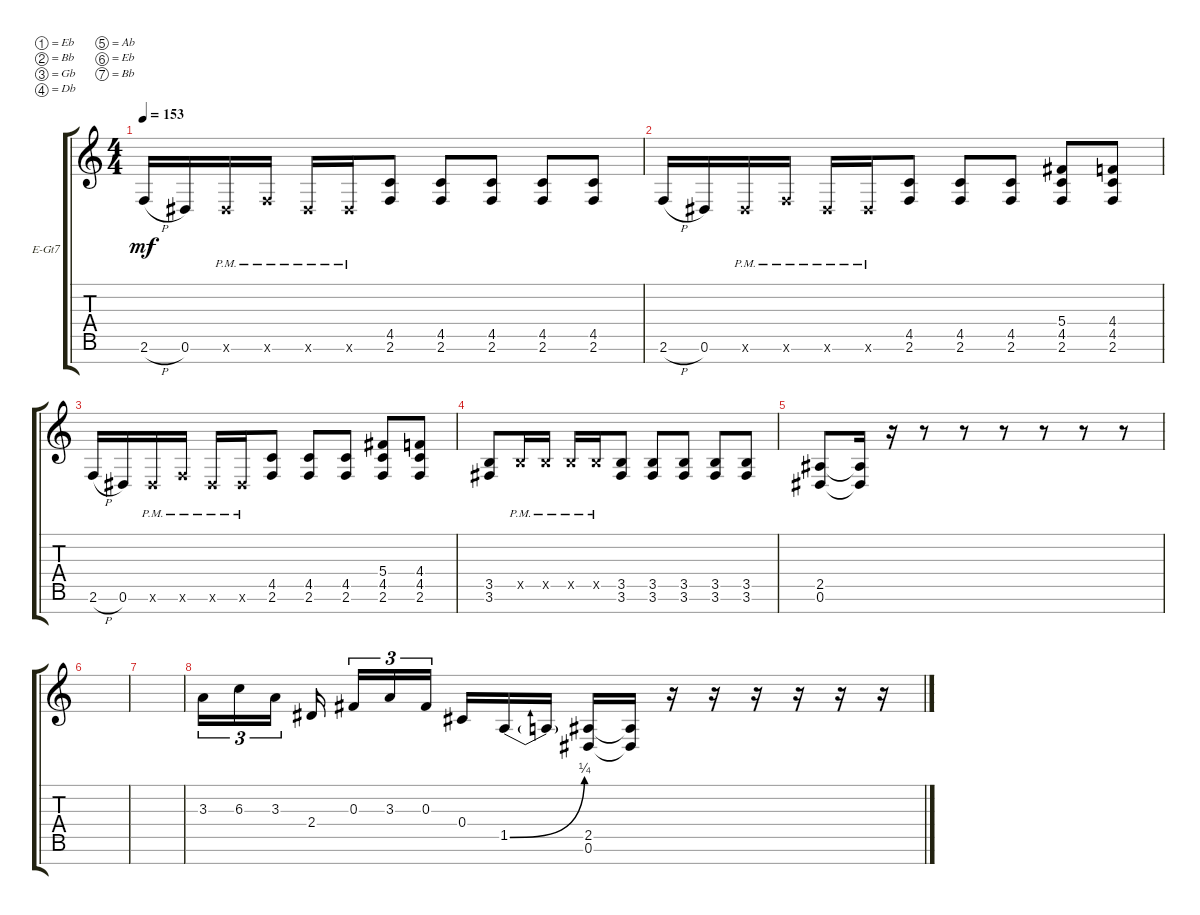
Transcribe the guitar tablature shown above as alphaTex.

\bracketExtendMode groupsimilarinstruments
\firstSystemTrackNameOrientation horizontal
\otherSystemsTrackNameOrientation horizontal
\track ("right" "E-Gt7") {instrument distortionguitar}
\staff {score tabs}
\tuning (Eb4 Bb3 Gb3 Db3 Ab2 Eb2 Bb1)
\ts (4 4)
\tempo 153
\clef g2
\scale
0.333333
\ks c
2.6{h}.16{dy mf} 0.6.16 0.6{pm x}.16 2.6{pm x}.16 0.6{pm x}.16 0.6{pm x}.16 (2.6 4.5).8 (2.6 4.5).8 (2.6 4.5).8 (2.6 4.5).8 (2.6 4.5).8 |
\scale
0.333333 2.6{h}.16 0.6.16 0.6{pm x}.16 2.6{pm x}.16 0.6{pm x}.16 0.6{pm x}.16 (2.6 4.5).8 (2.6 4.5).8 (2.6 4.5).8 (2.6 4.5 5.4).8 (2.6 4.5 4.4).8 |
\scale
0.333333 2.6{h}.16 0.6.16 0.6{pm x}.16 2.6{pm x}.16 0.6{pm x}.16 0.6{pm x}.16 (2.6 4.5).8 (2.6 4.5).8 (2.6 4.5).8 (2.6 4.5 5.4).8 (2.6 4.5 4.4).8 |
(3.5 3.6).8 3.5{pm x}.16 3.5{pm x}.16 3.5{pm x}.16 3.5{pm x}.16 (3.5 3.6).8 (3.5 3.6).8 (3.5 3.6).8 (3.5 3.6).8 (3.5 3.6).8 |
(0.6 2.5).8 (2.5{t} 0.6{t}).16 r.16 r.8 r.8 r.8 r.8 r.8 r.8 |
|
|
3.3.16{tu (3 2)} 6.3.16{tu (3 2)} 3.3.16{tu (3 2)} 2.4.16 0.3.16{tu (3 2)} 3.3.16{tu (3 2)} 0.3.16{tu (3 2)} 0.4.16 1.5{be (bend 0 0 27.599999999999998 1)}.16 1.5{t}.16 (0.6 2.5).16 (0.6{t} 2.5{t}).16 r.16 r.16 r.16 r.16 r.16 r.16
